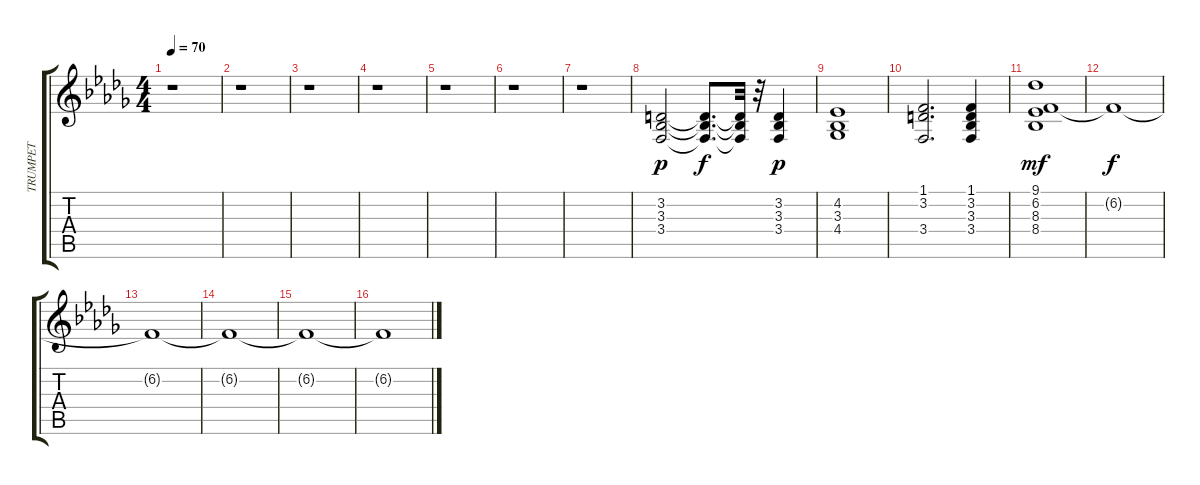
\track ("TRUMPET" "TRUMPET") {instrument trumpet}
\staff {score tabs}
\tuning (E4 B3 G3 D3 A2 E2) {hide}
\ts (4 4)
\tempo 70
\clef g2
\ks bbminor
r.1{dy p} |
r.1 |
r.1 |
r.1 |
r.1 |
r.1 |
r.1 |
(3.2 3.3 3.4).2 (3.2{t} 3.3{t} 3.4{t}).8{d dy f} (3.2{t} 3.3{t} 3.4{t}).32 r.32 (3.2 3.3 3.4).4{dy p} |
(4.2 3.3 4.4).1 |
(1.1 3.2 3.4).2{d} (1.1 3.2 3.3 3.4).4 |
(9.1 6.2 8.3 8.4).1{dy mf} |
6.2{t}.1{dy f} |
6.2{t}.1 |
6.2{t}.1 |
6.2{t}.1 |
6.2{t}.1
